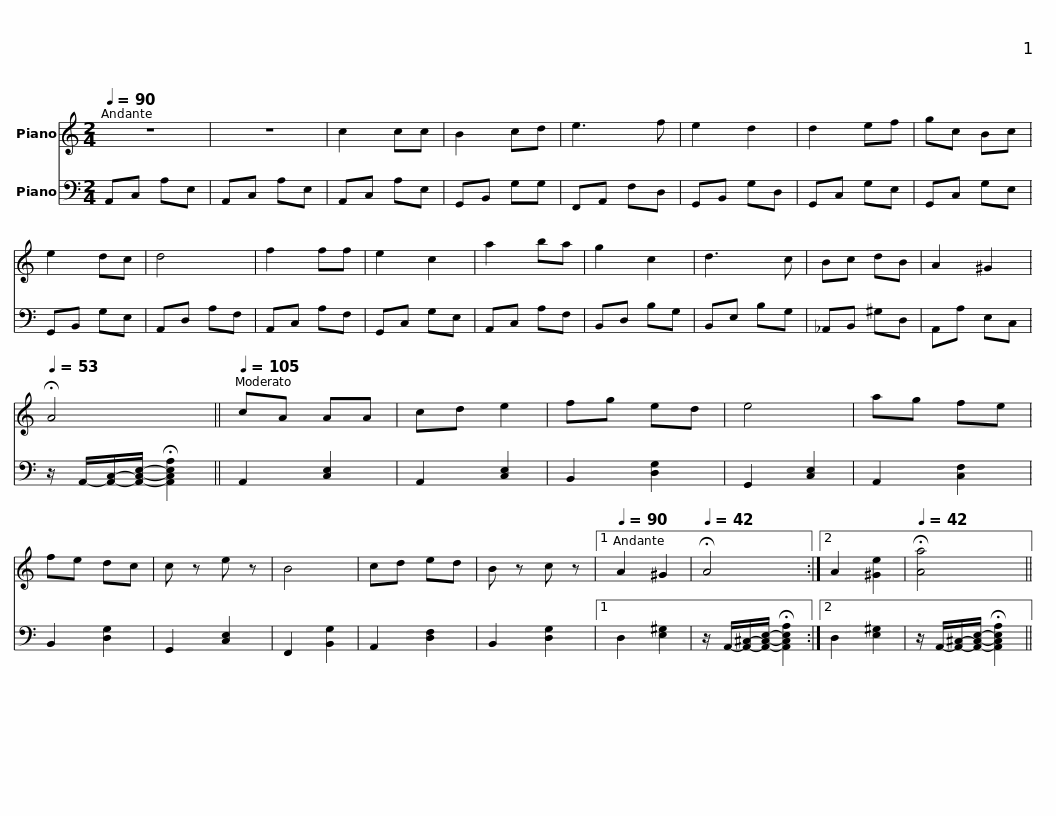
X:1
%%score 1 2
L:1/8
Q:1/4=90
M:2/4
I:linebreak $
K:C
V:1 treble
V:2 bass
V:1
 z4 | z4 | c2 cc | B2 cd | e3 f | %5
 e2 d2 | d2 ef | gc Bc | e2 dc | d4 |$ %10
 f2 ff | e2 c2 | a2 ba | g2 c2 | d3 c | %15
 Bc dB | A2 ^G2 |[Q:1/4=53] !fermata!A4 ||[Q:1/4=105] cA AA |$ cd e2 | %20
 fg ed | e4 | ag fe | fe dc | c z e z | %25
 B4 | cd ed | B z c z |1[Q:1/4=90] A2 ^G2 |$[Q:1/4=42] !fermata!A4 :|2$ %30
 A2 [^Ge]2[Q:1/4=106][Q:1/4=105][Q:1/4=105][Q:1/4=105][Q:1/4=105][Q:1/4=105][Q:1/4=104][Q:1/4=104][Q:1/4=104][Q:1/4=104][Q:1/4=103][Q:1/4=103][Q:1/4=103][Q:1/4=103][Q:1/4=103][Q:1/4=102][Q:1/4=102][Q:1/4=102][Q:1/4=102][Q:1/4=101][Q:1/4=101][Q:1/4=101][Q:1/4=101][Q:1/4=101][Q:1/4=100][Q:1/4=100][Q:1/4=100][Q:1/4=100][Q:1/4=99][Q:1/4=99][Q:1/4=99][Q:1/4=99][Q:1/4=99][Q:1/4=98][Q:1/4=98][Q:1/4=98][Q:1/4=98][Q:1/4=98][Q:1/4=97][Q:1/4=97][Q:1/4=97][Q:1/4=97][Q:1/4=96][Q:1/4=96][Q:1/4=96][Q:1/4=96][Q:1/4=96][Q:1/4=95] |$[Q:1/4=42] !fermata![Aa]4 || %32
V:2
 A,,C, A,E, | A,,C, A,E, | A,,C, A,E, | G,,B,, G,G, | F,,A,, F,D, | %5
 G,,B,, G,D, | G,,C, G,E, | G,,C, G,E, | G,,B,, G,E, | A,,D, A,F, |$ %10
 A,,C, A,F, | G,,C, G,E, | A,,C, A,F, | B,,D, B,G, | B,,E, B,G, | %15
 _A,,B,, ^G,D, | A,,A, E,C, | z/ A,,/-[A,,C,]/-[A,,C,E,]/- !fermata![A,,C,E,A,]2 || A,,2 [C,E,]2 |$ A,,2 [C,E,]2 | %20
 B,,2 [D,G,]2 | G,,2 [C,E,]2 | A,,2 [C,F,]2 | B,,2 [D,G,]2 | G,,2 [C,E,]2 | %25
 F,,2 [B,,G,]2 | A,,2 [D,F,]2 | B,,2 [D,G,]2 |1 D,2 [E,^G,]2 |$ z/ A,,/-[A,,^C,]/-[A,,C,E,]/- !fermata![A,,C,E,A,]2 :|2$ %30
 D,2 [E,^G,]2 |$ z/ A,,/-[A,,^C,]/-[A,,C,E,]/- !fermata![A,,C,E,A,]2 || %32
